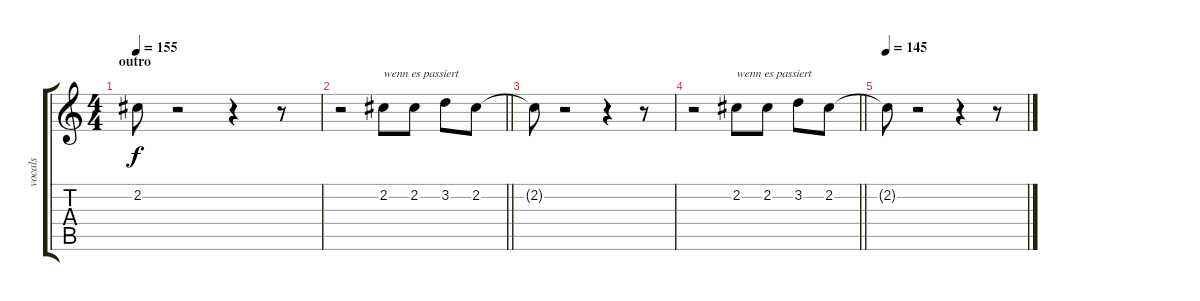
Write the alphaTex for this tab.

\track ("vocals" "vocals") {instrument electricguitarjazz}
\staff {score tabs}
\tuning (E4 B3 G3 D3 A2 E2) {hide}
\ts (4 4)
\section ("" "outro")
\tempo 155
\clef g2
\ks c
2.2{t}.8{dy f} r.2 r.4 r.8 |
\barLineRight lightlight
r.2 2.2.8{txt "wenn es passiert"} 2.2.8 3.2.8 2.2.8 |
2.2{t}.8 r.2 r.4 r.8 |
\barLineRight lightlight
r.2 2.2.8{txt "wenn es passiert"} 2.2.8 3.2.8 2.2.8 |
\tempo 145
2.2{t}.8 r.2 r.4 r.8
